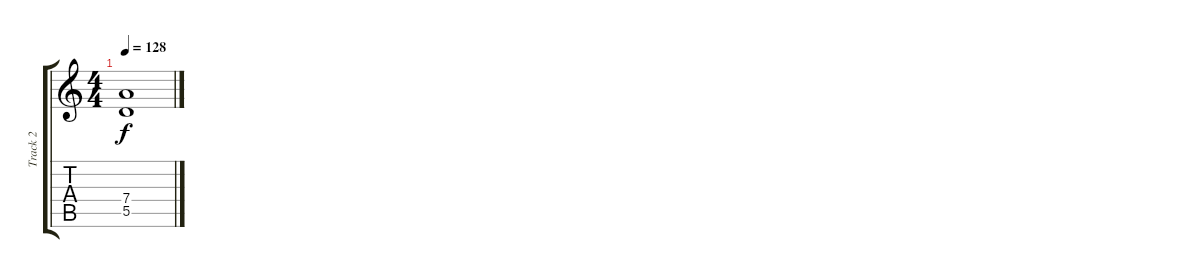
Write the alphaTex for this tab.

\track ("Track 2" "Track 2") {instrument overdrivenguitar}
\staff {score tabs}
\tuning (E4 B3 G3 D3 A2 E2) {hide}
\ts (4 4)
\tempo 128
\clef g2
\ks c
(7.4 5.5).1{dy f}
